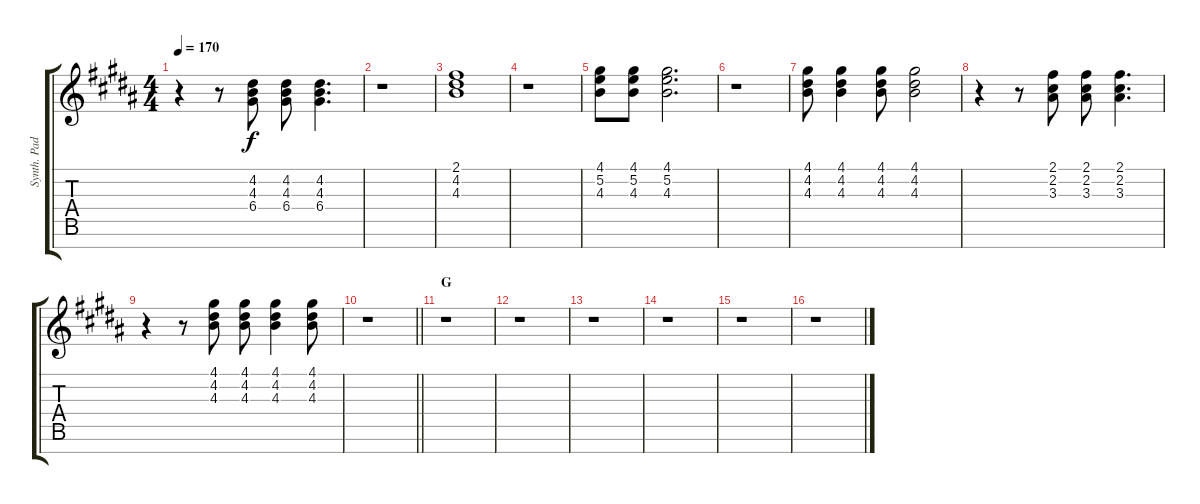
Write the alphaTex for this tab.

\track ("Synth. Pad" "Synth. Pad") {instrument fx5brightness}
\staff {score tabs}
\tuning (E5 B4 G4 D4 A3 E3 B2) {hide}
\ts (4 4)
\tempo 170
\clef g2
\ks b
r.4{dy f} r.8 (4.2 4.3 6.4).8 (4.2 4.3 6.4).8 (4.2 4.3 6.4).4{d} |
r.1 |
(2.1 4.2 4.3).1 |
r.1 |
(4.1 5.2 4.3).8 (4.1 5.2 4.3).8 (4.1 5.2 4.3).2{d} |
r.1 |
(4.1 4.2 4.3).8 (4.1 4.2 4.3).4 (4.1 4.2 4.3).8 (4.1 4.2 4.3).2 |
r.4 r.8 (2.1 2.2 3.3).8 (2.1 2.2 3.3).8 (2.1 2.2 3.3).4{d} |
r.4 r.8 (4.1 4.2 4.3).8 (4.1 4.2 4.3).8 (4.1 4.2 4.3).4 (4.1 4.2 4.3).8 |
\barLineRight lightlight
r.1 |
\section ("" "G")
r.1 |
r.1 |
r.1 |
r.1 |
r.1 |
r.1
